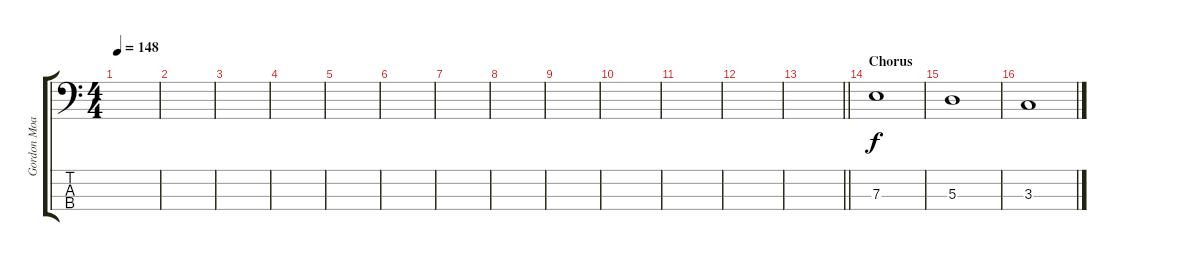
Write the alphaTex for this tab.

\track ("Gordon Moakes" "Gordon Moa") {instrument electricbassfinger}
\staff {score tabs}
\tuning (G2 D2 A1 E1) {hide}
\ts (4 4)
\tempo 148
\clef f4
\ks c
|
|
|
|
|
|
|
|
|
|
|
|
\barLineRight lightlight
|
\section ("" "Chorus")
7.3.1{volume 9} |
5.3.1 |
3.3.1
